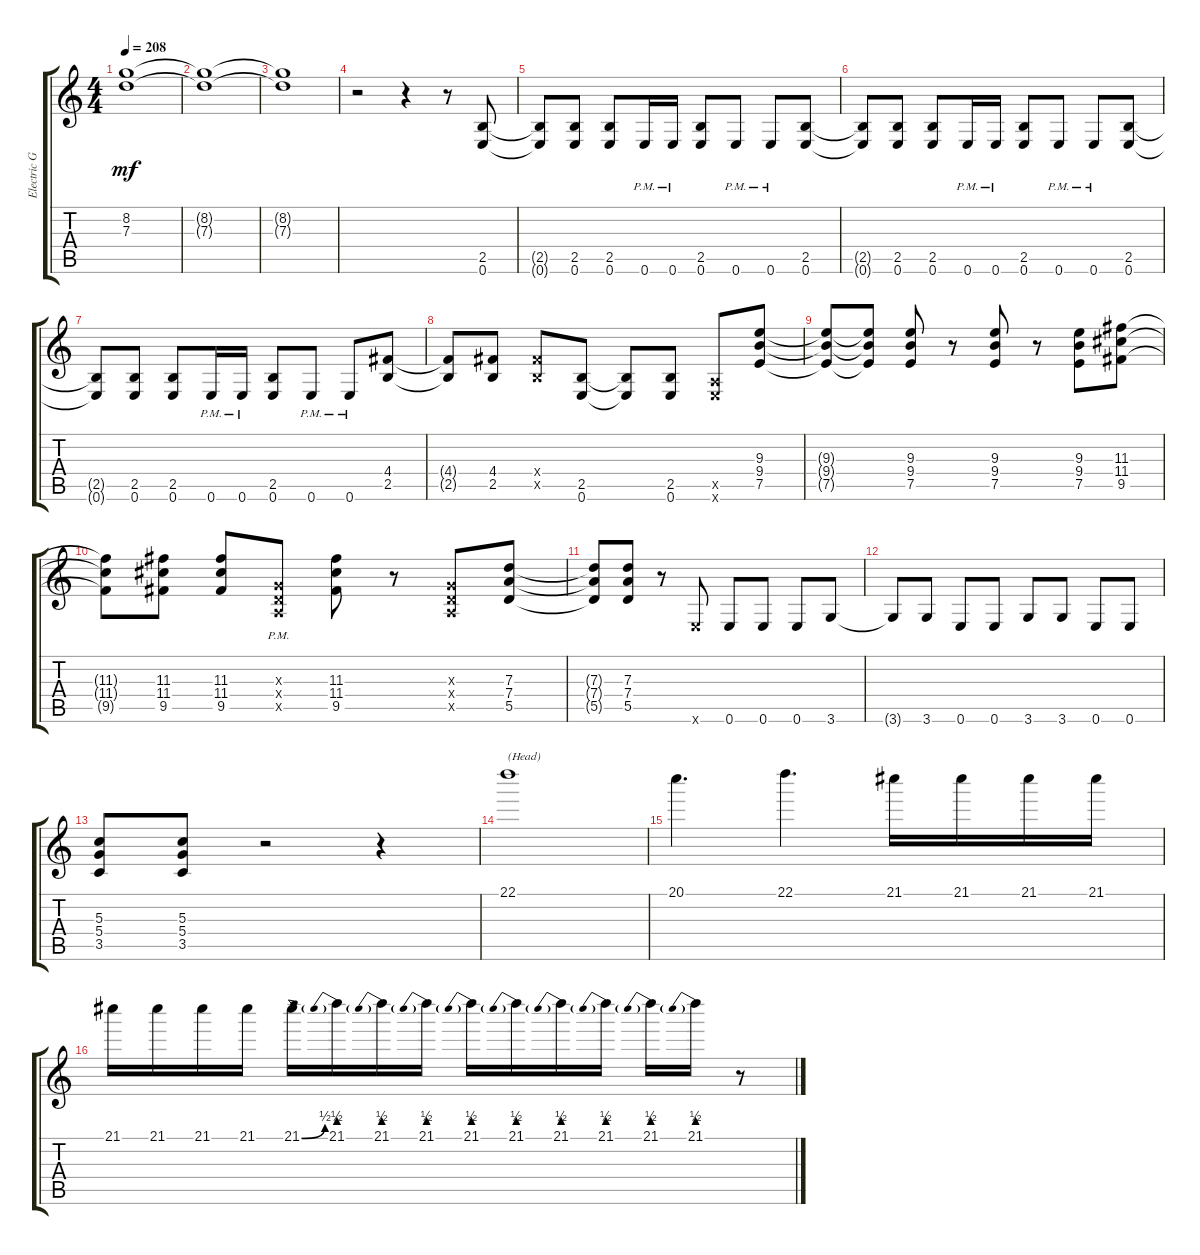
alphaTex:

\track ("Electric Guitar (Drive)" "Electric G") {instrument overdrivenguitar}
\staff {score tabs}
\tuning (E4 B3 G3 D3 A2 E2) {hide}
\ts (4 4)
\tempo 208
\clef g2
\ks c
(8.2{t} 7.3{t}).1{dy mf} |
(8.2{t} 7.3{t}).1 |
(8.2{t} 7.3{t}).1 |
r.2 r.4 r.8 (2.5 0.6).8 |
(2.5{t} 0.6{t}).8 (2.5 0.6).8 (2.5 0.6).8 0.6{pm}.16 0.6{pm}.16 (2.5 0.6).8 0.6{pm}.8 0.6{pm}.8 (2.5 0.6).8 |
(2.5{t} 0.6{t}).8 (2.5 0.6).8 (2.5 0.6).8 0.6{pm}.16 0.6{pm}.16 (2.5 0.6).8 0.6{pm}.8 0.6{pm}.8 (2.5 0.6).8 |
(2.5{t} 0.6{t}).8 (2.5 0.6).8 (2.5 0.6).8 0.6{pm}.16 0.6{pm}.16 (2.5 0.6).8 0.6{pm}.8 0.6{pm}.8 (4.4 2.5).8 |
(4.4{t} 2.5{t}).8 (4.4 2.5).8 (4.4{x} 2.5{x}).8 (2.5 0.6).8 (2.5{t} 0.6{t}).8 (2.5 0.6).8 (0.5{x} 0.6{x}).8 (9.3 9.4 7.5).8 |
(9.3{t} 9.4{t} 7.5{t}).8 (9.3{t} 9.4{t} 7.5{t}).8 (9.3 9.4 7.5).8 r.8 (9.3 9.4 7.5).8 r.8 (9.3 9.4 7.5).8 (11.3 11.4 9.5).8 |
(11.3{t} 11.4{t} 9.5{t}).8 (11.3 11.4 9.5).8 (11.3 11.4 9.5).8 (0.3{pm x} 0.4{pm x} 0.5{pm x}).8 (11.3 11.4 9.5).8 r.8 (0.3{x} 0.4{x} 0.5{x}).8 (7.3 7.4 5.5).8 |
(7.3{t} 7.4{t} 5.5{t}).8 (7.3 7.4 5.5).8 r.8 0.6{x}.8 0.6.8 0.6.8 0.6.8 3.6.8 |
3.6{t}.8 3.6.8 0.6.8 0.6.8 3.6.8 3.6.8 0.6.8 0.6.8 |
(5.3 5.4 3.5).8 (5.3 5.4 3.5).8 r.2 r.4 |
22.1.1{txt "(Head)"} |
20.1.4{d} 22.1.4{d} 21.1.16 21.1.16 21.1.16 21.1.16 |
21.1.16 21.1.16 21.1.16 21.1.16 21.1{be (bend 0 0 60 2)}.16 21.1{be (prebend 0 2 60 2)}.16 21.1{be (prebend 0 2 60 2)}.16 21.1{be (prebend 0 2 60 2)}.16 21.1{be (prebend 0 2 60 2)}.16 21.1{be (prebend 0 2 60 2)}.16 21.1{be (prebend 0 2 60 2)}.16 21.1{be (prebend 0 2 60 2)}.16 21.1{be (prebend 0 2 60 2)}.16 21.1{be (prebend 0 2 60 2)}.16 r.8
